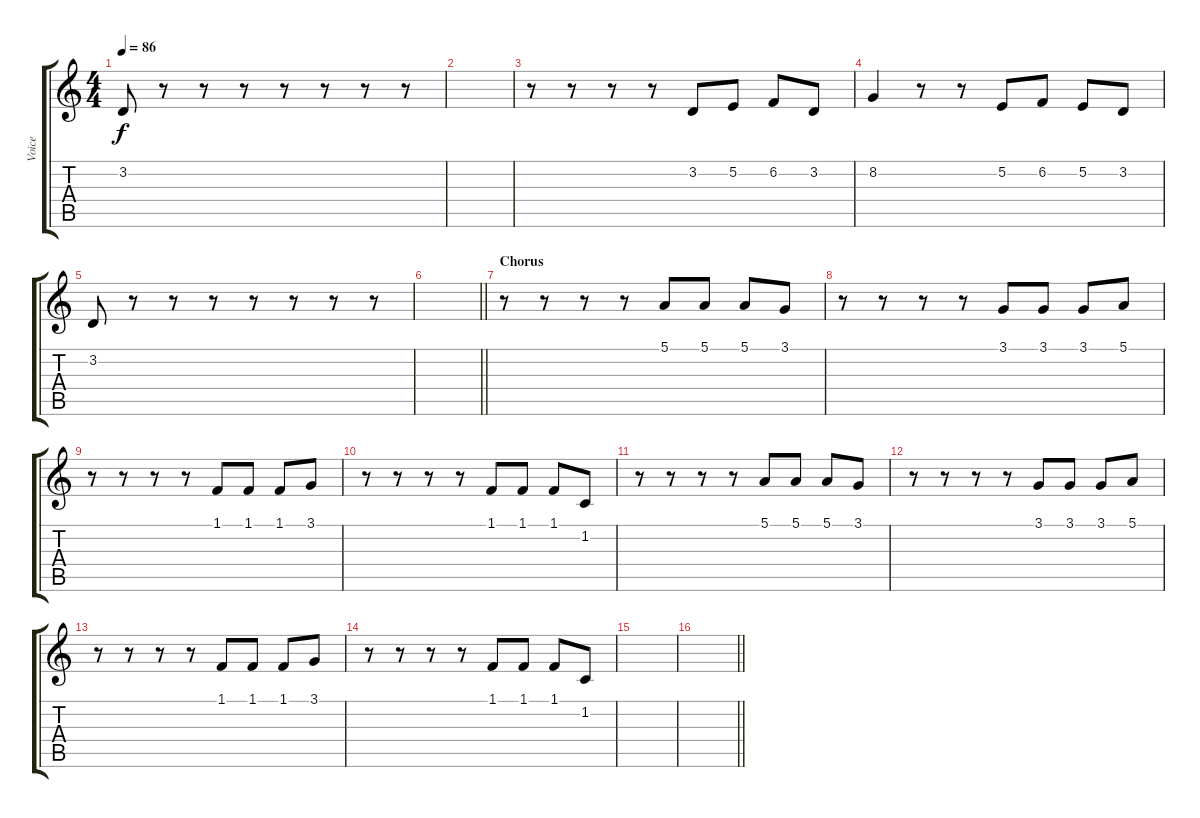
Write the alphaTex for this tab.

\track ("Voice" "Voice") {instrument choiraahs}
\staff {score tabs}
\tuning (E4 B3 G3 D3 A2 E2) {hide}
\ts (4 4)
\tempo 86
\clef g2
\ks c
3.2.8{dy f} r.8 r.8 r.8 r.8 r.8 r.8 r.8 |
|
r.8 r.8 r.8 r.8 3.2.8 5.2.8 6.2.8 3.2.8 |
8.2.4 r.8 r.8 5.2.8 6.2.8 5.2.8 3.2.8 |
3.2.8 r.8 r.8 r.8 r.8 r.8 r.8 r.8 |
\barLineRight lightlight
|
\section ("" "Chorus")
r.8 r.8 r.8 r.8 5.1.8 5.1.8 5.1.8 3.1.8 |
r.8 r.8 r.8 r.8 3.1.8 3.1.8 3.1.8 5.1.8 |
r.8 r.8 r.8 r.8 1.1.8 1.1.8 1.1.8 3.1.8 |
r.8 r.8 r.8 r.8 1.1.8 1.1.8 1.1.8 1.2.8 |
r.8 r.8 r.8 r.8 5.1.8 5.1.8 5.1.8 3.1.8 |
r.8 r.8 r.8 r.8 3.1.8 3.1.8 3.1.8 5.1.8 |
r.8 r.8 r.8 r.8 1.1.8 1.1.8 1.1.8 3.1.8 |
r.8 r.8 r.8 r.8 1.1.8 1.1.8 1.1.8 1.2.8 |
|
\barLineRight lightlight
